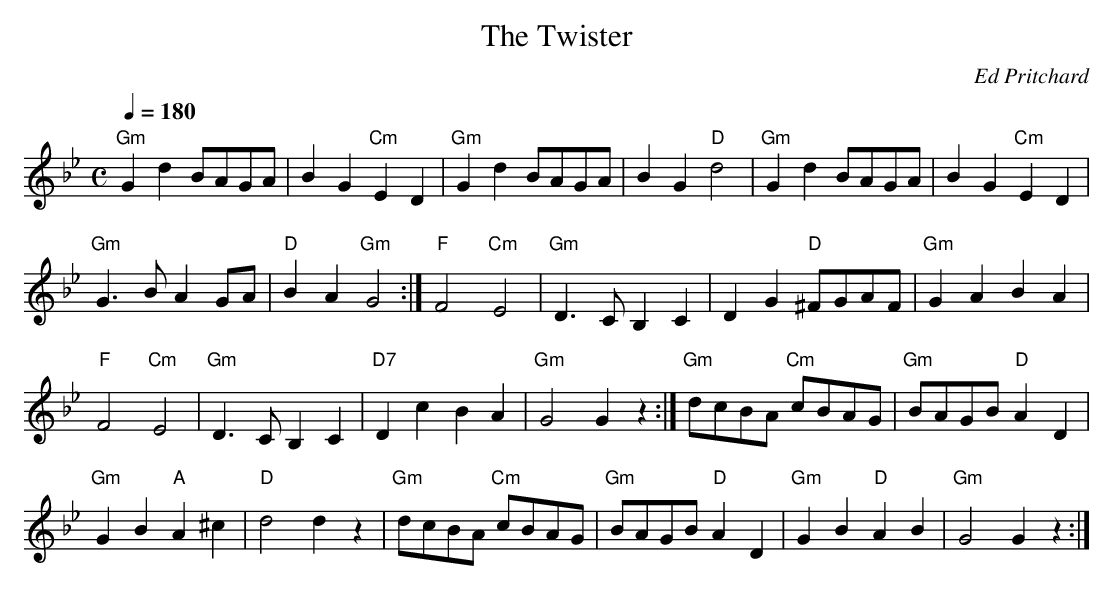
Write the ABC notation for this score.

X:1
T: Twister, The
C: Ed Pritchard
M: C
L: 1/4
Q: 180
K: Bb
"Gm" G d B/A/G/A/ | B G "Cm" E D | "Gm" G d B/A/G/A/ | B G "D" d2 |\
"Gm" G d B/A/G/A/ | B G "Cm" E D |
"Gm" G>B A G/A/ | "D" B A "Gm" G2 :|\
"F" F2 "Cm" E2 | "Gm" D>C B, C | D G "D" ^F/G/A/F/ | "Gm" G A B A |
"F" F2 "Cm" E2 | "Gm" D>C B, C | "D7" D c B A | "Gm" G2 G z :|\
"Gm" d/c/B/A/ "Cm" c/B/A/G/ | "Gm" B/A/G/B/ "D" A D |
"Gm" G B "A" A ^c | "D" d2 d z |\
"Gm" d/c/B/A/ "Cm" c/B/A/G/ | "Gm" B/A/G/B/ "D" A D | "Gm" G B "D" A B |\
"Gm" G2 G z :|
